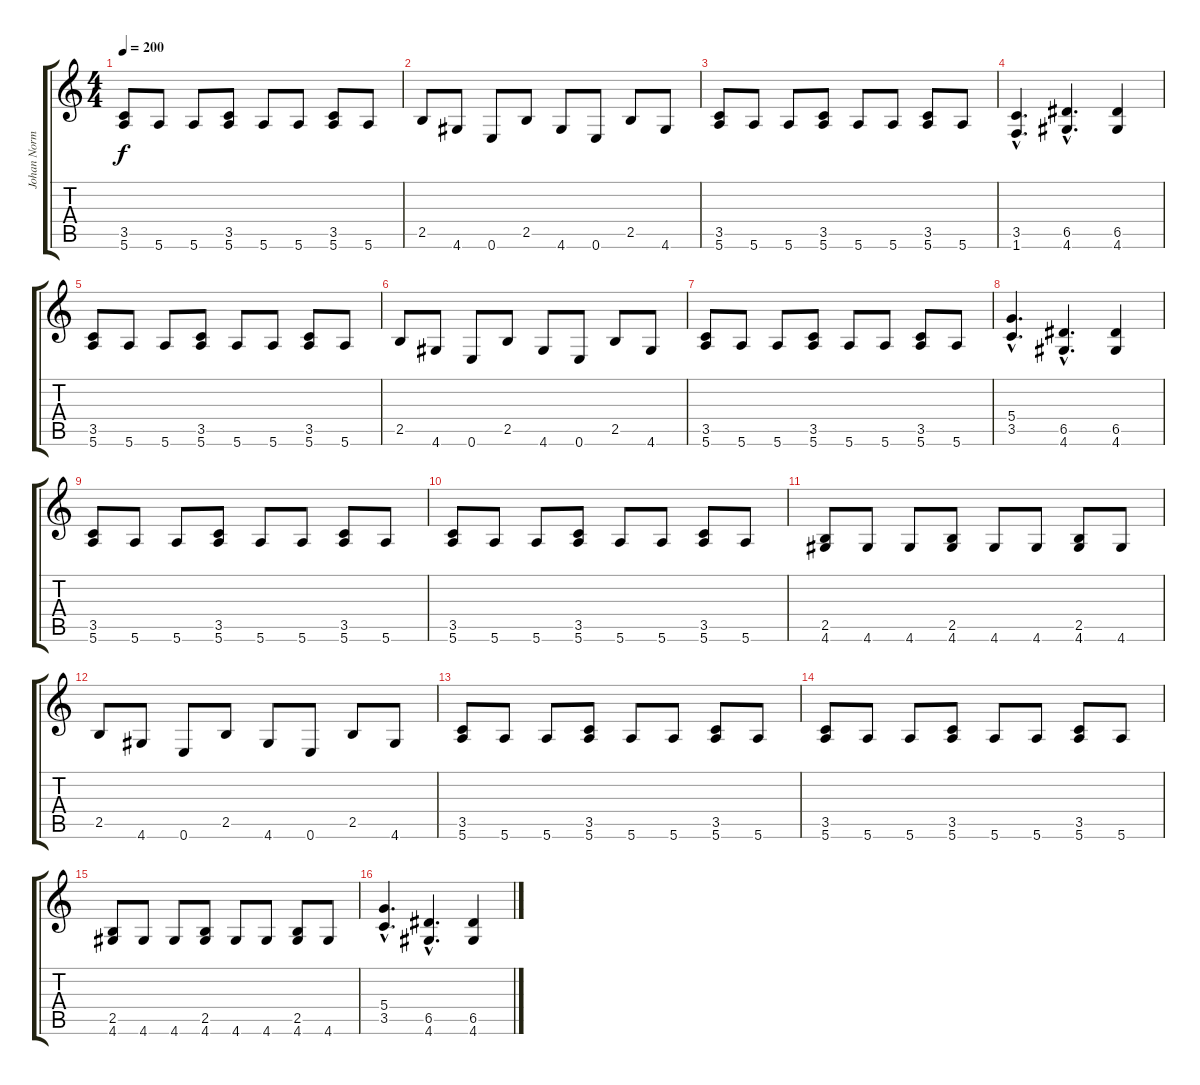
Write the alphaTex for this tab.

\track ("Johan Norman" "Johan Norm") {instrument distortionguitar}
\staff {score tabs}
\tuning (E4 B3 G3 D3 A2 E2) {hide}
\ts (4 4)
\tempo 200
\clef g2
\ks c
(3.5 5.6).8{dy f} 5.6.8 5.6.8 (3.5 5.6).8 5.6.8 5.6.8 (3.5 5.6).8 5.6.8 |
2.5.8 4.6.8 0.6.8 2.5.8 4.6.8 0.6.8 2.5.8 4.6.8 |
(3.5 5.6).8 5.6.8 5.6.8 (3.5 5.6).8 5.6.8 5.6.8 (3.5 5.6).8 5.6.8 |
(3.5{hac} 1.6{hac}).4{d} (6.5{hac} 4.6{hac}).4{d} (6.5 4.6).4 |
(3.5 5.6).8 5.6.8 5.6.8 (3.5 5.6).8 5.6.8 5.6.8 (3.5 5.6).8 5.6.8 |
2.5.8 4.6.8 0.6.8 2.5.8 4.6.8 0.6.8 2.5.8 4.6.8 |
(3.5 5.6).8 5.6.8 5.6.8 (3.5 5.6).8 5.6.8 5.6.8 (3.5 5.6).8 5.6.8 |
(5.4{hac} 3.5{hac}).4{d} (6.5{hac} 4.6{hac}).4{d} (6.5 4.6).4 |
(3.5 5.6).8 5.6.8 5.6.8 (3.5 5.6).8 5.6.8 5.6.8 (3.5 5.6).8 5.6.8 |
(3.5 5.6).8 5.6.8 5.6.8 (3.5 5.6).8 5.6.8 5.6.8 (3.5 5.6).8 5.6.8 |
(2.5 4.6).8 4.6.8 4.6.8 (2.5 4.6).8 4.6.8 4.6.8 (2.5 4.6).8 4.6.8 |
2.5.8 4.6.8 0.6.8 2.5.8 4.6.8 0.6.8 2.5.8 4.6.8 |
(3.5 5.6).8 5.6.8 5.6.8 (3.5 5.6).8 5.6.8 5.6.8 (3.5 5.6).8 5.6.8 |
(3.5 5.6).8 5.6.8 5.6.8 (3.5 5.6).8 5.6.8 5.6.8 (3.5 5.6).8 5.6.8 |
(2.5 4.6).8 4.6.8 4.6.8 (2.5 4.6).8 4.6.8 4.6.8 (2.5 4.6).8 4.6.8 |
(5.4{hac} 3.5{hac}).4{d} (6.5{hac} 4.6{hac}).4{d} (6.5 4.6).4
